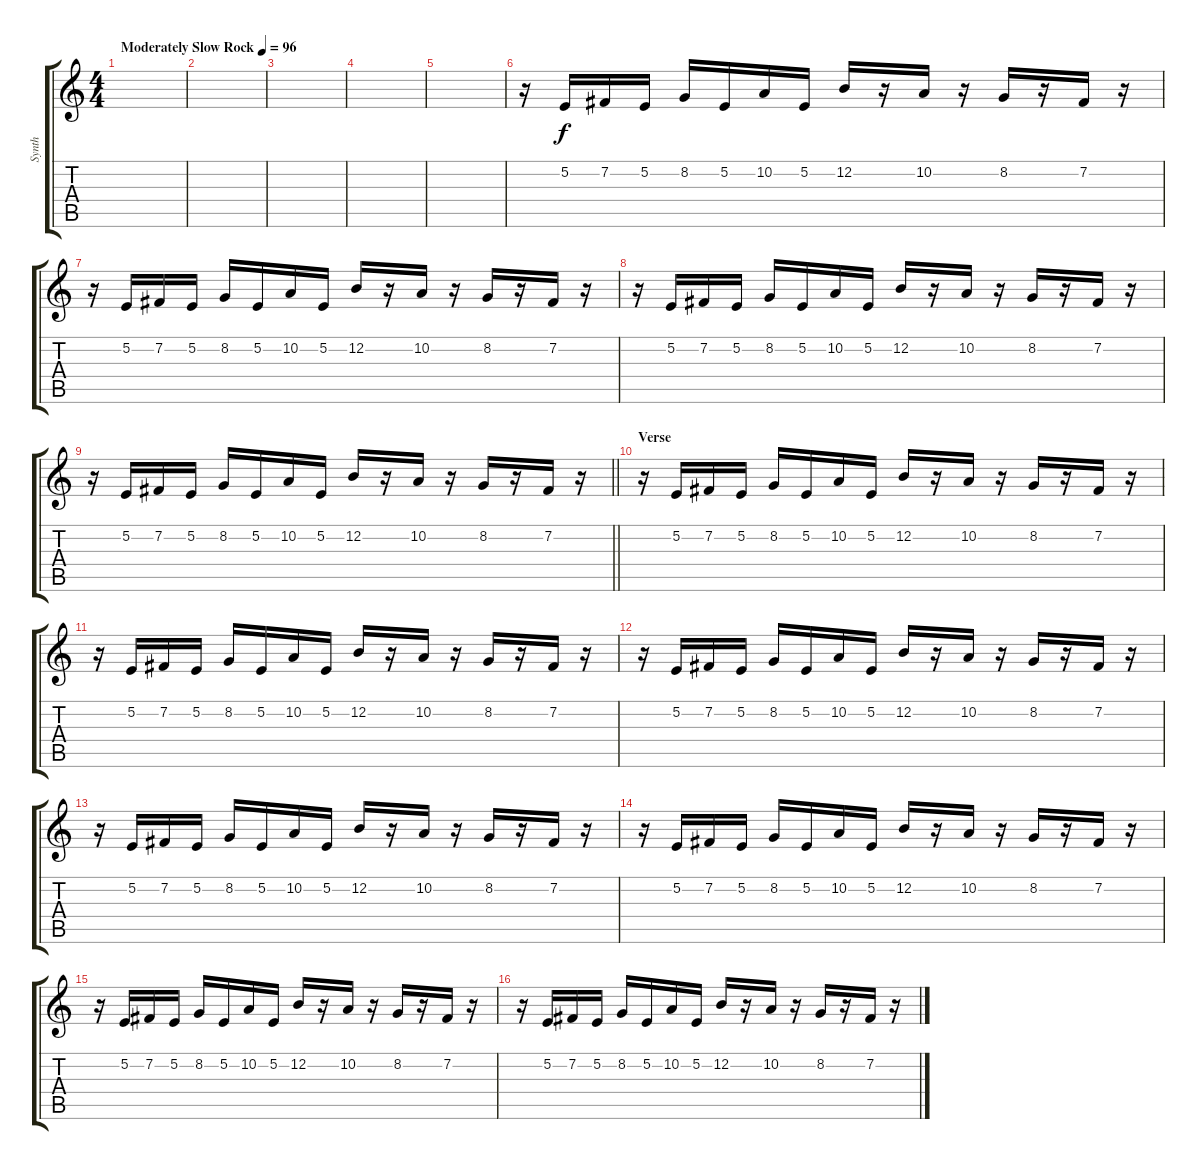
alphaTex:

\track ("Synth" "Synth") {instrument stringensemble1}
\staff {score tabs}
\tuning (E4 B3 G3 D3 A2 E2) {hide}
\ts (4 4)
\tempo (96 "Moderately Slow Rock")
\clef g2
\ks c
|
|
|
|
|
r.16 5.2.16 7.2.16 5.2.16 8.2.16 5.2.16 10.2.16 5.2.16 12.2.16 r.16 10.2.16 r.16 8.2.16 r.16 7.2.16 r.16 |
r.16 5.2.16 7.2.16 5.2.16 8.2.16 5.2.16 10.2.16 5.2.16 12.2.16 r.16 10.2.16 r.16 8.2.16 r.16 7.2.16 r.16 |
r.16 5.2.16 7.2.16 5.2.16 8.2.16 5.2.16 10.2.16 5.2.16 12.2.16 r.16 10.2.16 r.16 8.2.16 r.16 7.2.16 r.16 |
\barLineRight lightlight
r.16 5.2.16 7.2.16 5.2.16 8.2.16 5.2.16 10.2.16 5.2.16 12.2.16 r.16 10.2.16 r.16 8.2.16 r.16 7.2.16 r.16 |
\section ("" "Verse")
r.16 5.2.16 7.2.16 5.2.16 8.2.16 5.2.16 10.2.16 5.2.16 12.2.16 r.16 10.2.16 r.16 8.2.16 r.16 7.2.16 r.16 |
r.16 5.2.16 7.2.16 5.2.16 8.2.16 5.2.16 10.2.16 5.2.16 12.2.16 r.16 10.2.16 r.16 8.2.16 r.16 7.2.16 r.16 |
r.16 5.2.16 7.2.16 5.2.16 8.2.16 5.2.16 10.2.16 5.2.16 12.2.16 r.16 10.2.16 r.16 8.2.16 r.16 7.2.16 r.16 |
r.16 5.2.16 7.2.16 5.2.16 8.2.16 5.2.16 10.2.16 5.2.16 12.2.16 r.16 10.2.16 r.16 8.2.16 r.16 7.2.16 r.16 |
r.16 5.2.16 7.2.16 5.2.16 8.2.16 5.2.16 10.2.16 5.2.16 12.2.16 r.16 10.2.16 r.16 8.2.16 r.16 7.2.16 r.16 |
r.16 5.2.16 7.2.16 5.2.16 8.2.16 5.2.16 10.2.16 5.2.16 12.2.16 r.16 10.2.16 r.16 8.2.16 r.16 7.2.16 r.16 |
r.16 5.2.16 7.2.16 5.2.16 8.2.16 5.2.16 10.2.16 5.2.16 12.2.16 r.16 10.2.16 r.16 8.2.16 r.16 7.2.16 r.16
